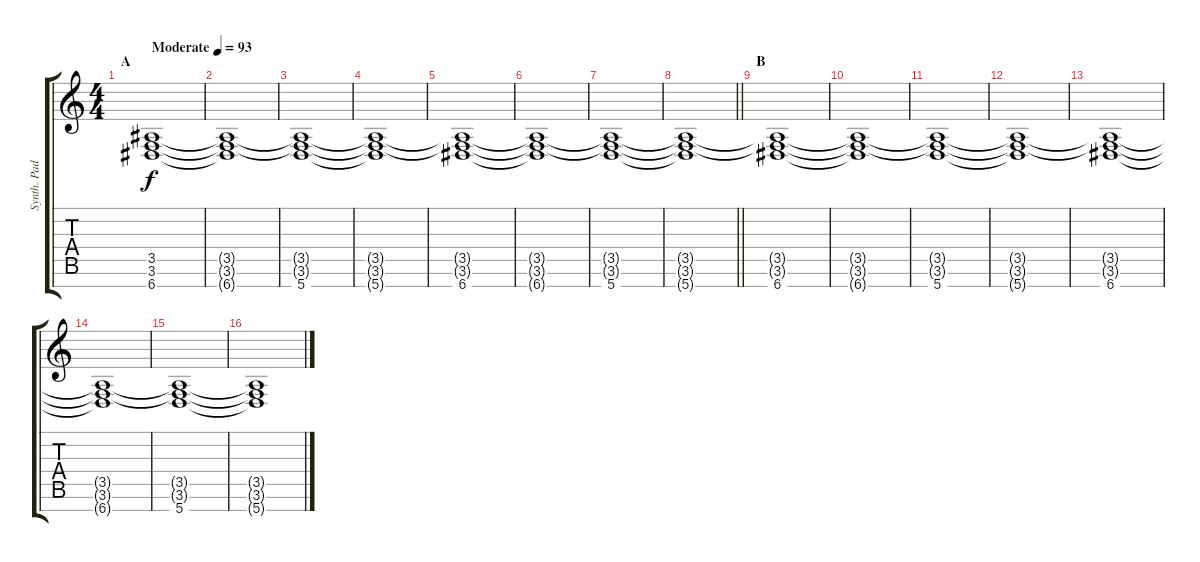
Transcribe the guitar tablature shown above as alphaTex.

\track ("Synth. Pad" "Synth. Pad") {instrument pad2warm}
\staff {score tabs}
\tuning (D5 A4 F4 C4 G3 D3 A2) {hide}
\ts (4 4)
\section ("" "A")
\tempo (93 "Moderate")
\clef g2
\ks c
(3.5 3.6 6.7).1{dy f instrument pad2warm} |
(3.5{t} 3.6{t} 6.7{t}).1 |
(3.5{t} 3.6{t} 5.7).1 |
(3.5{t} 3.6{t} 5.7{t}).1 |
(3.5{t} 3.6{t} 6.7).1 |
(3.5{t} 3.6{t} 6.7{t}).1 |
(3.5{t} 3.6{t} 5.7).1 |
\barLineRight lightlight
(3.5{t} 3.6{t} 5.7{t}).1 |
\section ("" "B")
(3.5{t} 3.6{t} 6.7).1 |
(3.5{t} 3.6{t} 6.7{t}).1 |
(3.5{t} 3.6{t} 5.7).1 |
(3.5{t} 3.6{t} 5.7{t}).1 |
(3.5{t} 3.6{t} 6.7).1 |
(3.5{t} 3.6{t} 6.7{t}).1 |
(3.5{t} 3.6{t} 5.7).1 |
(3.5{t} 3.6{t} 5.7{t}).1
